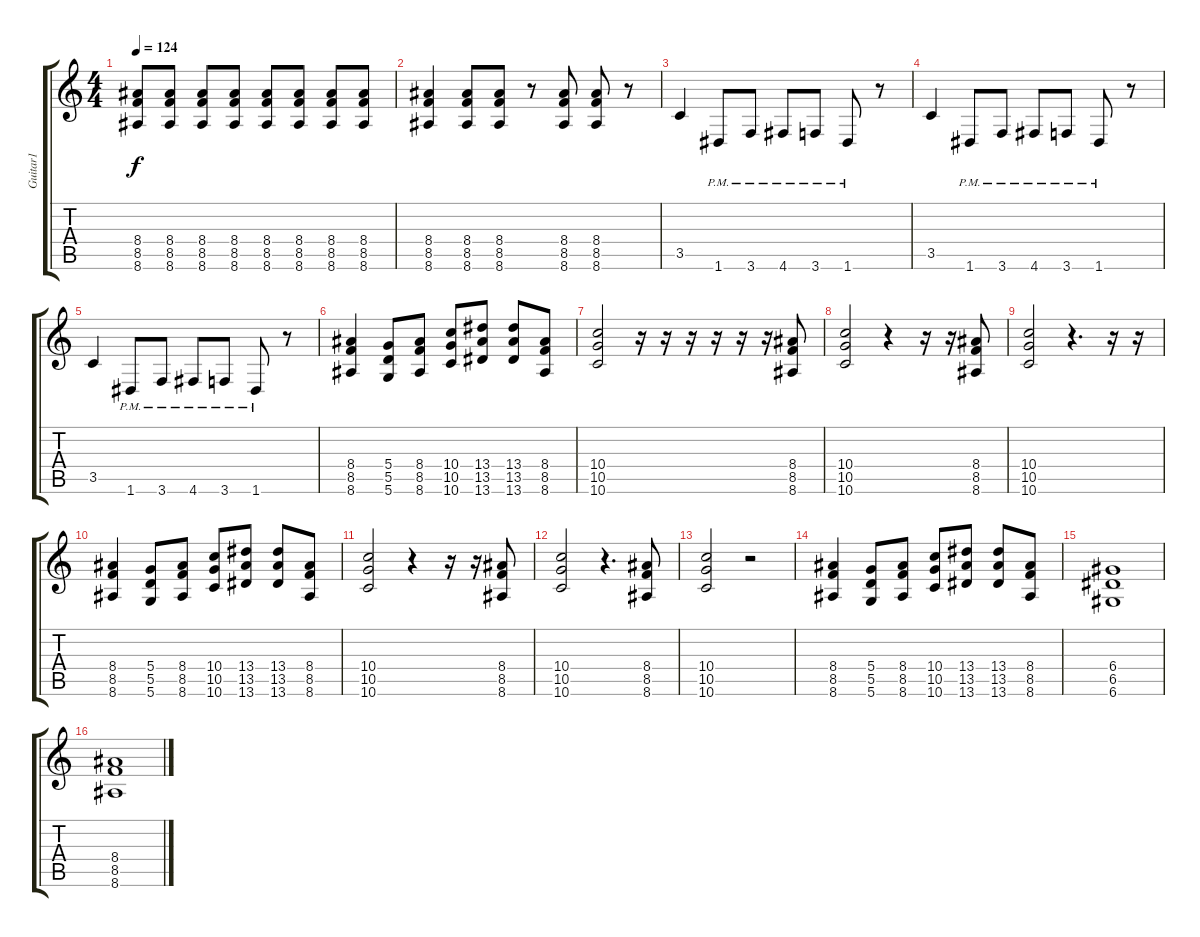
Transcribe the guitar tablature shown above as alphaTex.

\track ("Guitar1" "Guitar1") {instrument distortionguitar}
\staff {score tabs}
\tuning (E4 B3 G3 D3 A2 D2) {hide}
\ts (4 4)
\tempo 124
\clef g2
\ks c
(8.4 8.5 8.6).8{dy f} (8.4 8.5 8.6).8 (8.4 8.5 8.6).8 (8.4 8.5 8.6).8 (8.4 8.5 8.6).8 (8.4 8.5 8.6).8 (8.4 8.5 8.6).8 (8.4 8.5 8.6).8 |
(8.4 8.5 8.6).4 (8.4 8.5 8.6).8 (8.4 8.5 8.6).8 r.8 (8.4 8.5 8.6).8 (8.4 8.5 8.6).8 r.8 |
3.5.4 1.6{pm}.8 3.6{pm}.8 4.6{pm}.8 3.6{pm}.8 1.6{pm}.8 r.8 |
3.5.4 1.6{pm}.8 3.6{pm}.8 4.6{pm}.8 3.6{pm}.8 1.6{pm}.8 r.8 |
3.5.4 1.6{pm}.8 3.6{pm}.8 4.6{pm}.8 3.6{pm}.8 1.6{pm}.8 r.8 |
(8.4 8.5 8.6).4 (5.4 5.5 5.6).8 (8.4 8.5 8.6).8 (10.4 10.5 10.6).8 (13.4 13.5 13.6).8 (13.4 13.5 13.6).8 (8.4 8.5 8.6).8 |
(10.4 10.5 10.6).2 r.16 r.16 r.16 r.16 r.16 r.16 (8.4 8.5 8.6).8 |
(10.4 10.5 10.6).2 r.4 r.16 r.16 (8.4 8.5 8.6).8 |
(10.4 10.5 10.6).2 r.4{d} r.16 r.16 |
(8.4 8.5 8.6).4 (5.4 5.5 5.6).8 (8.4 8.5 8.6).8 (10.4 10.5 10.6).8 (13.4 13.5 13.6).8 (13.4 13.5 13.6).8 (8.4 8.5 8.6).8 |
(10.4 10.5 10.6).2 r.4 r.16 r.16 (8.4 8.5 8.6).8 |
(10.4 10.5 10.6).2 r.4{d} (8.4 8.5 8.6).8 |
(10.4 10.5 10.6).2 r.2 |
(8.4 8.5 8.6).4 (5.4 5.5 5.6).8 (8.4 8.5 8.6).8 (10.4 10.5 10.6).8 (13.4 13.5 13.6).8 (13.4 13.5 13.6).8 (8.4 8.5 8.6).8 |
(6.4 6.5 6.6).1 |
(8.4 8.5 8.6).1
